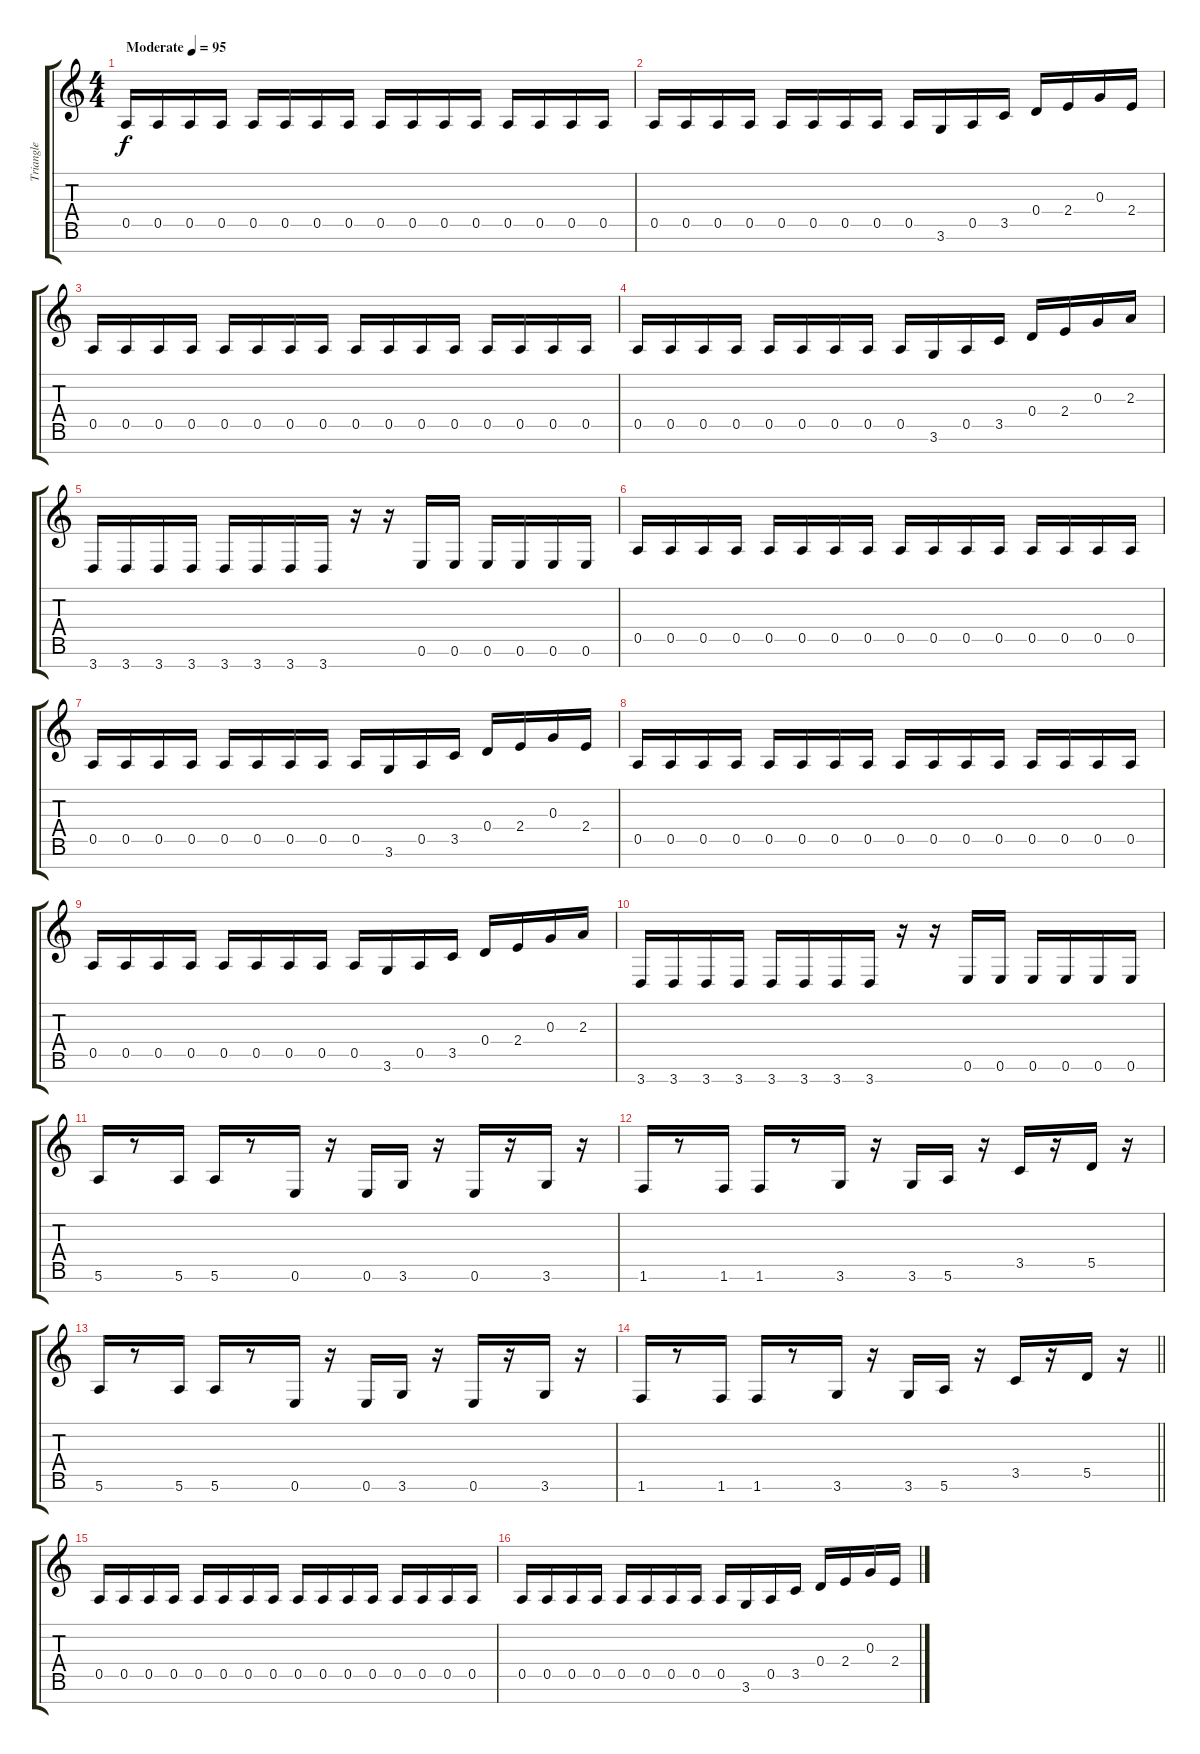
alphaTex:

\track ("Triangle" "Triangle") {instrument electricbassfinger}
\staff {score tabs}
\tuning (E4 B3 G3 D3 A2 E2 B1) {hide}
\ts (4 4)
\tempo (95 "Moderate")
\clef g2
\ks c
0.5.16{dy f instrument electricbassfinger} 0.5.16 0.5.16 0.5.16 0.5.16 0.5.16 0.5.16 0.5.16 0.5.16 0.5.16 0.5.16 0.5.16 0.5.16 0.5.16 0.5.16 0.5.16 |
0.5.16 0.5.16 0.5.16 0.5.16 0.5.16 0.5.16 0.5.16 0.5.16 0.5.16 3.6.16 0.5.16 3.5.16 0.4.16 2.4.16 0.3.16 2.4.16 |
0.5.16 0.5.16 0.5.16 0.5.16 0.5.16 0.5.16 0.5.16 0.5.16 0.5.16 0.5.16 0.5.16 0.5.16 0.5.16 0.5.16 0.5.16 0.5.16 |
0.5.16 0.5.16 0.5.16 0.5.16 0.5.16 0.5.16 0.5.16 0.5.16 0.5.16 3.6.16 0.5.16 3.5.16 0.4.16 2.4.16 0.3.16 2.3.16 |
3.7.16 3.7.16 3.7.16 3.7.16 3.7.16 3.7.16 3.7.16 3.7.16 r.16 r.16 0.6.16 0.6.16 0.6.16 0.6.16 0.6.16 0.6.16 |
0.5.16 0.5.16 0.5.16 0.5.16 0.5.16 0.5.16 0.5.16 0.5.16 0.5.16 0.5.16 0.5.16 0.5.16 0.5.16 0.5.16 0.5.16 0.5.16 |
0.5.16 0.5.16 0.5.16 0.5.16 0.5.16 0.5.16 0.5.16 0.5.16 0.5.16 3.6.16 0.5.16 3.5.16 0.4.16 2.4.16 0.3.16 2.4.16 |
0.5.16 0.5.16 0.5.16 0.5.16 0.5.16 0.5.16 0.5.16 0.5.16 0.5.16 0.5.16 0.5.16 0.5.16 0.5.16 0.5.16 0.5.16 0.5.16 |
0.5.16 0.5.16 0.5.16 0.5.16 0.5.16 0.5.16 0.5.16 0.5.16 0.5.16 3.6.16 0.5.16 3.5.16 0.4.16 2.4.16 0.3.16 2.3.16 |
3.7.16 3.7.16 3.7.16 3.7.16 3.7.16 3.7.16 3.7.16 3.7.16 r.16 r.16 0.6.16 0.6.16 0.6.16 0.6.16 0.6.16 0.6.16 |
5.6.16 r.8 5.6.16 5.6.16 r.8 0.6.16 r.16 0.6.16 3.6.16 r.16 0.6.16 r.16 3.6.16 r.16 |
1.6.16 r.8 1.6.16 1.6.16 r.8 3.6.16 r.16 3.6.16 5.6.16 r.16 3.5.16 r.16 5.5.16 r.16 |
5.6.16 r.8 5.6.16 5.6.16 r.8 0.6.16 r.16 0.6.16 3.6.16 r.16 0.6.16 r.16 3.6.16 r.16 |
\barLineRight lightlight
1.6.16 r.8 1.6.16 1.6.16 r.8 3.6.16 r.16 3.6.16 5.6.16 r.16 3.5.16 r.16 5.5.16 r.16 |
0.5.16 0.5.16 0.5.16 0.5.16 0.5.16 0.5.16 0.5.16 0.5.16 0.5.16 0.5.16 0.5.16 0.5.16 0.5.16 0.5.16 0.5.16 0.5.16 |
0.5.16 0.5.16 0.5.16 0.5.16 0.5.16 0.5.16 0.5.16 0.5.16 0.5.16 3.6.16 0.5.16 3.5.16 0.4.16 2.4.16 0.3.16 2.4.16
